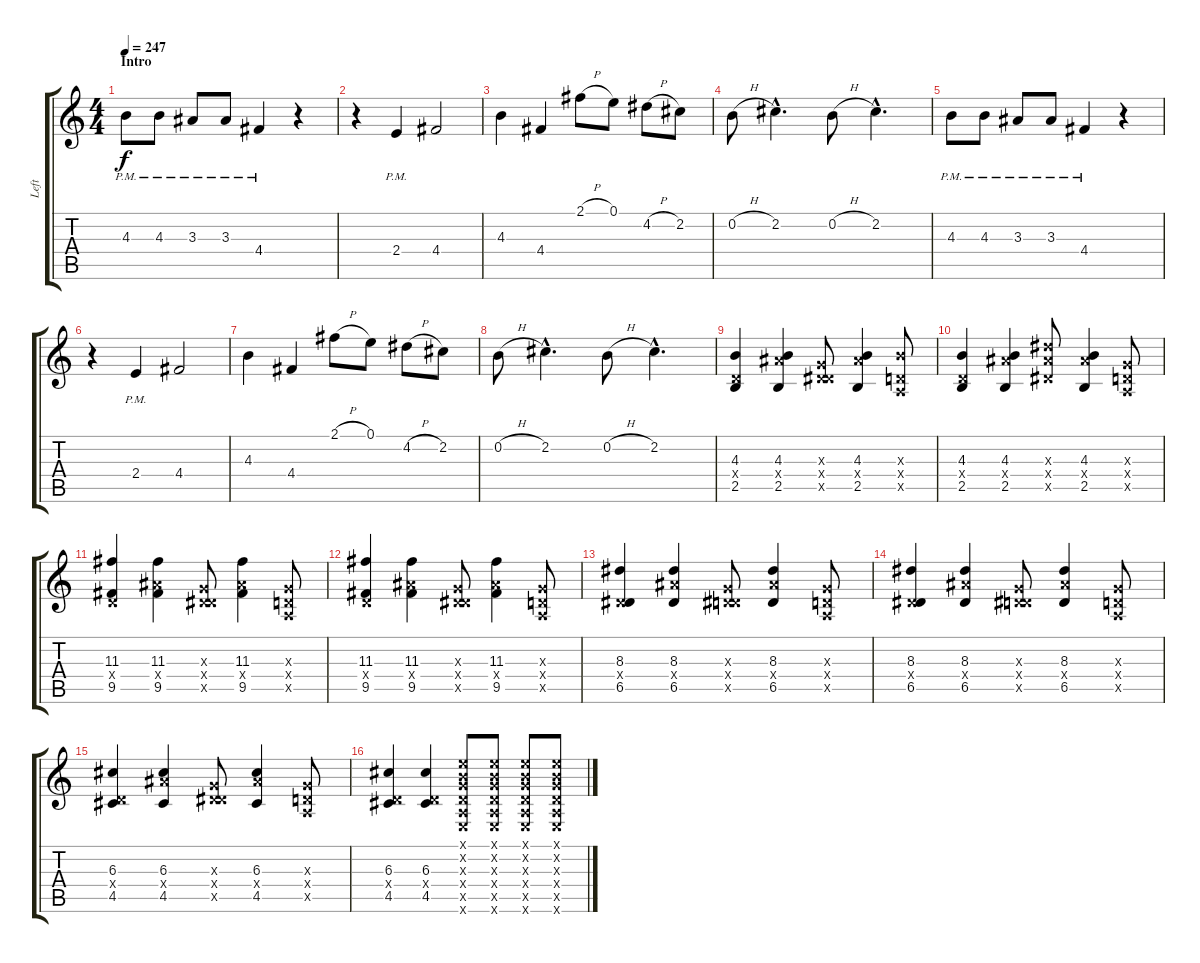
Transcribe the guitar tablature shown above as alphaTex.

\track ("Left" "Left") {instrument distortionguitar}
\staff {score tabs}
\tuning (E4 B3 G3 D3 A2 E2) {hide}
\ts (4 4)
\section ("" "Intro")
\tempo 247
\clef g2
\ks c
4.3{pm}.8{dy f instrument distortionguitar} 4.3{pm}.8 3.3{pm}.8 3.3{pm}.8 4.4{pm}.4 r.4 |
r.4 2.4{pm}.4 4.4.2 |
4.3.4 4.4.4 2.1{h}.8 0.1.8 4.2{h}.8 2.2.8 |
0.2{h}.8 2.2{hac}.4{d} 0.2{h}.8 2.2{hac}.4{d} |
4.3{pm}.8 4.3{pm}.8 3.3{pm}.8 3.3{pm}.8 4.4{pm}.4 r.4 |
r.4 2.4{pm}.4 4.4.2 |
4.3.4 4.4.4 2.1{h}.8 0.1.8 4.2{h}.8 2.2.8 |
0.2{h}.8 2.2{hac}.4{d} 0.2{h}.8 2.2{hac}.4{d} |
(4.3 0.4{x} 2.5).4 (4.3 8.4{x} 2.5).4 (0.3{x} 0.4{x} 6.5{x}).8 (4.3 8.4{x} 2.5).4 (4.3{x} 0.4{x} 0.5{x}).8 |
(4.3 0.4{x} 2.5).4 (4.3 8.4{x} 2.5).4 (8.3{x} 8.4{x} 6.5{x}).8 (4.3 8.4{x} 2.5).4 (0.3{x} 0.4{x} 0.5{x}).8 |
(11.3 0.4{x} 9.5).4 (11.3 8.4{x} 9.5).4 (0.3{x} 0.4{x} 6.5{x}).8 (11.3 8.4{x} 9.5).4 (0.3{x} 0.4{x} 0.5{x}).8 |
(11.3 0.4{x} 9.5).4 (11.3 8.4{x} 9.5).4 (0.3{x} 0.4{x} 6.5{x}).8 (11.3 8.4{x} 9.5).4 (0.3{x} 0.4{x} 0.5{x}).8 |
(8.3 0.4{x} 6.5).4 (8.3 8.4{x} 6.5).4 (0.3{x} 0.4{x} 6.5{x}).8 (8.3 8.4{x} 6.5).4 (0.3{x} 0.4{x} 0.5{x}).8 |
(8.3 0.4{x} 6.5).4 (8.3 8.4{x} 6.5).4 (0.3{x} 0.4{x} 6.5{x}).8 (8.3 8.4{x} 6.5).4 (0.3{x} 0.4{x} 0.5{x}).8 |
(6.3 0.4{x} 4.5).4 (6.3 8.4{x} 4.5).4 (0.3{x} 0.4{x} 6.5{x}).8 (6.3 8.4{x} 4.5).4 (0.3{x} 0.4{x} 0.5{x}).8 |
(6.3 0.4{x} 4.5).4 (6.3 0.4{x} 4.5).4 (0.1{x} 0.2{x} 0.3{x} 0.4{x} 0.5{x} 0.6{x}).8 (0.1{x} 0.2{x} 0.3{x} 0.4{x} 0.5{x} 0.6{x}).8 (0.1{x} 0.2{x} 0.3{x} 0.4{x} 0.5{x} 0.6{x}).8 (0.1{x} 0.2{x} 0.3{x} 0.4{x} 0.5{x} 0.6{x}).8
